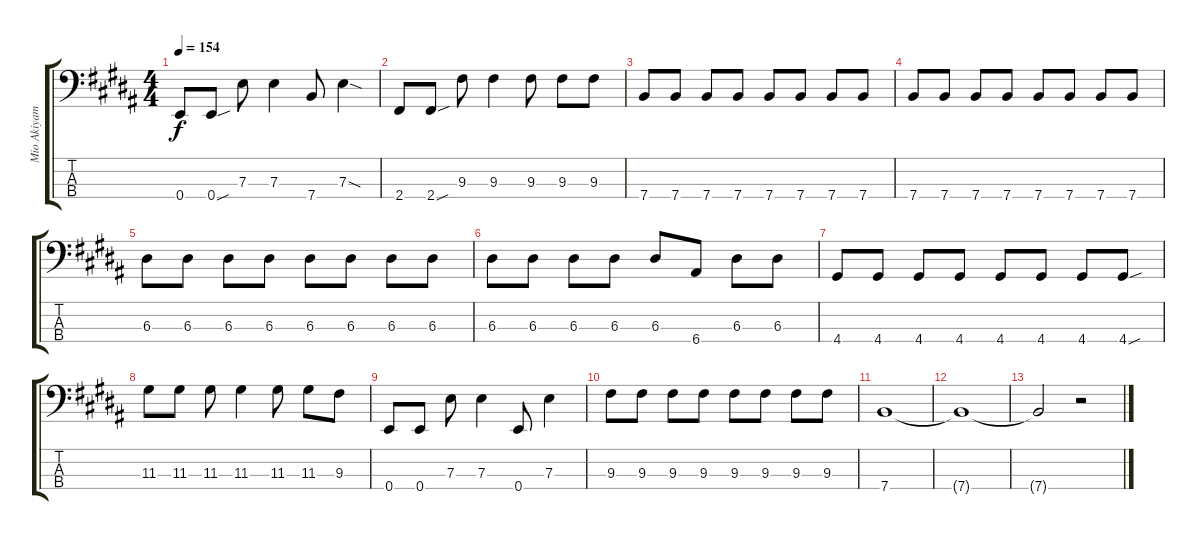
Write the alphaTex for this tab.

\track ("Mio Akiyama" "Mio Akiyam") {instrument electricbassfinger}
\staff {score tabs}
\tuning (G2 D2 A1 E1) {hide}
\ts (4 4)
\tempo 154
\clef f4
\ks b
0.4.8{dy f} 0.4{sou}.8 7.3.8 7.3.4 7.4.8 7.3{sod}.4 |
2.4.8 2.4{sou}.8 9.3.8 9.3.4 9.3.8 9.3.8 9.3.8 |
7.4.8 7.4.8 7.4.8 7.4.8 7.4.8 7.4.8 7.4.8 7.4.8 |
7.4.8 7.4.8 7.4.8 7.4.8 7.4.8 7.4.8 7.4.8 7.4.8 |
6.3.8 6.3.8 6.3.8 6.3.8 6.3.8 6.3.8 6.3.8 6.3.8 |
6.3.8 6.3.8 6.3.8 6.3.8 6.3.8 6.4.8 6.3.8 6.3.8 |
4.4.8 4.4.8 4.4.8 4.4.8 4.4.8 4.4.8 4.4.8 4.4{sou}.8 |
11.3.8 11.3.8 11.3.8 11.3.4 11.3.8 11.3.8 9.3.8 |
0.4.8 0.4.8 7.3.8 7.3.4 0.4.8 7.3.4 |
9.3.8 9.3.8 9.3.8 9.3.8 9.3.8 9.3.8 9.3.8 9.3.8 |
7.4.1 |
7.4{t}.1 |
7.4{t}.2 r.2
